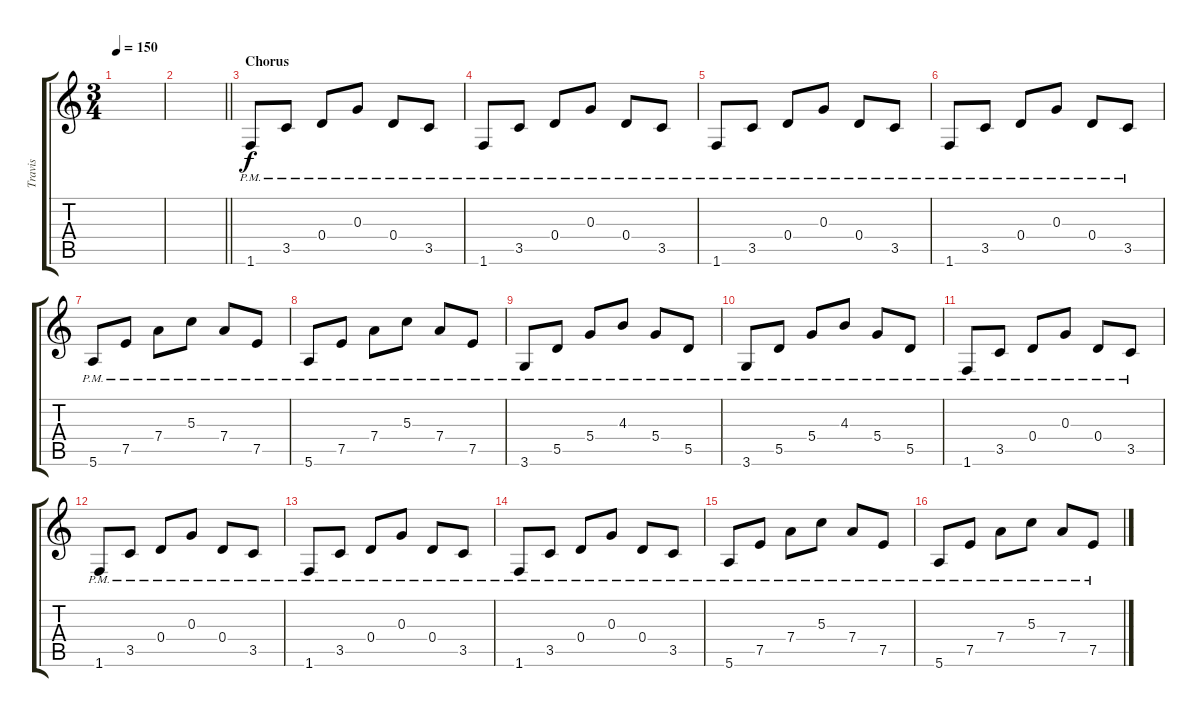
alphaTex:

\track ("Travis" "Travis") {instrument acousticguitarsteel}
\staff {score tabs}
\tuning (E4 B3 G3 D3 A2 E2) {hide}
\ts (3 4)
\tempo 150
\clef g2
\ks c
|
\barLineRight lightlight
|
\section ("" "Chorus")
1.6{pm}.8 3.5{pm}.8 0.4{pm}.8 0.3{pm}.8 0.4{pm}.8 3.5{pm}.8 |
1.6{pm}.8 3.5{pm}.8 0.4{pm}.8 0.3{pm}.8 0.4{pm}.8 3.5{pm}.8 |
1.6{pm}.8 3.5{pm}.8 0.4{pm}.8 0.3{pm}.8 0.4{pm}.8 3.5{pm}.8 |
1.6{pm}.8 3.5{pm}.8 0.4{pm}.8 0.3{pm}.8 0.4{pm}.8 3.5{pm}.8 |
5.6{pm}.8 7.5{pm}.8 7.4{pm}.8 5.3{pm}.8 7.4{pm}.8 7.5{pm}.8 |
5.6{pm}.8 7.5{pm}.8 7.4{pm}.8 5.3{pm}.8 7.4{pm}.8 7.5{pm}.8 |
3.6{pm}.8 5.5{pm}.8 5.4{pm}.8 4.3{pm}.8 5.4{pm}.8 5.5{pm}.8 |
3.6{pm}.8 5.5{pm}.8 5.4{pm}.8 4.3{pm}.8 5.4{pm}.8 5.5{pm}.8 |
1.6{pm}.8 3.5{pm}.8 0.4{pm}.8 0.3{pm}.8 0.4{pm}.8 3.5{pm}.8 |
1.6{pm}.8 3.5{pm}.8 0.4{pm}.8 0.3{pm}.8 0.4{pm}.8 3.5{pm}.8 |
1.6{pm}.8 3.5{pm}.8 0.4{pm}.8 0.3{pm}.8 0.4{pm}.8 3.5{pm}.8 |
1.6{pm}.8 3.5{pm}.8 0.4{pm}.8 0.3{pm}.8 0.4{pm}.8 3.5{pm}.8 |
5.6{pm}.8 7.5{pm}.8 7.4{pm}.8 5.3{pm}.8 7.4{pm}.8 7.5{pm}.8 |
5.6{pm}.8 7.5{pm}.8 7.4{pm}.8 5.3{pm}.8 7.4{pm}.8 7.5{pm}.8
